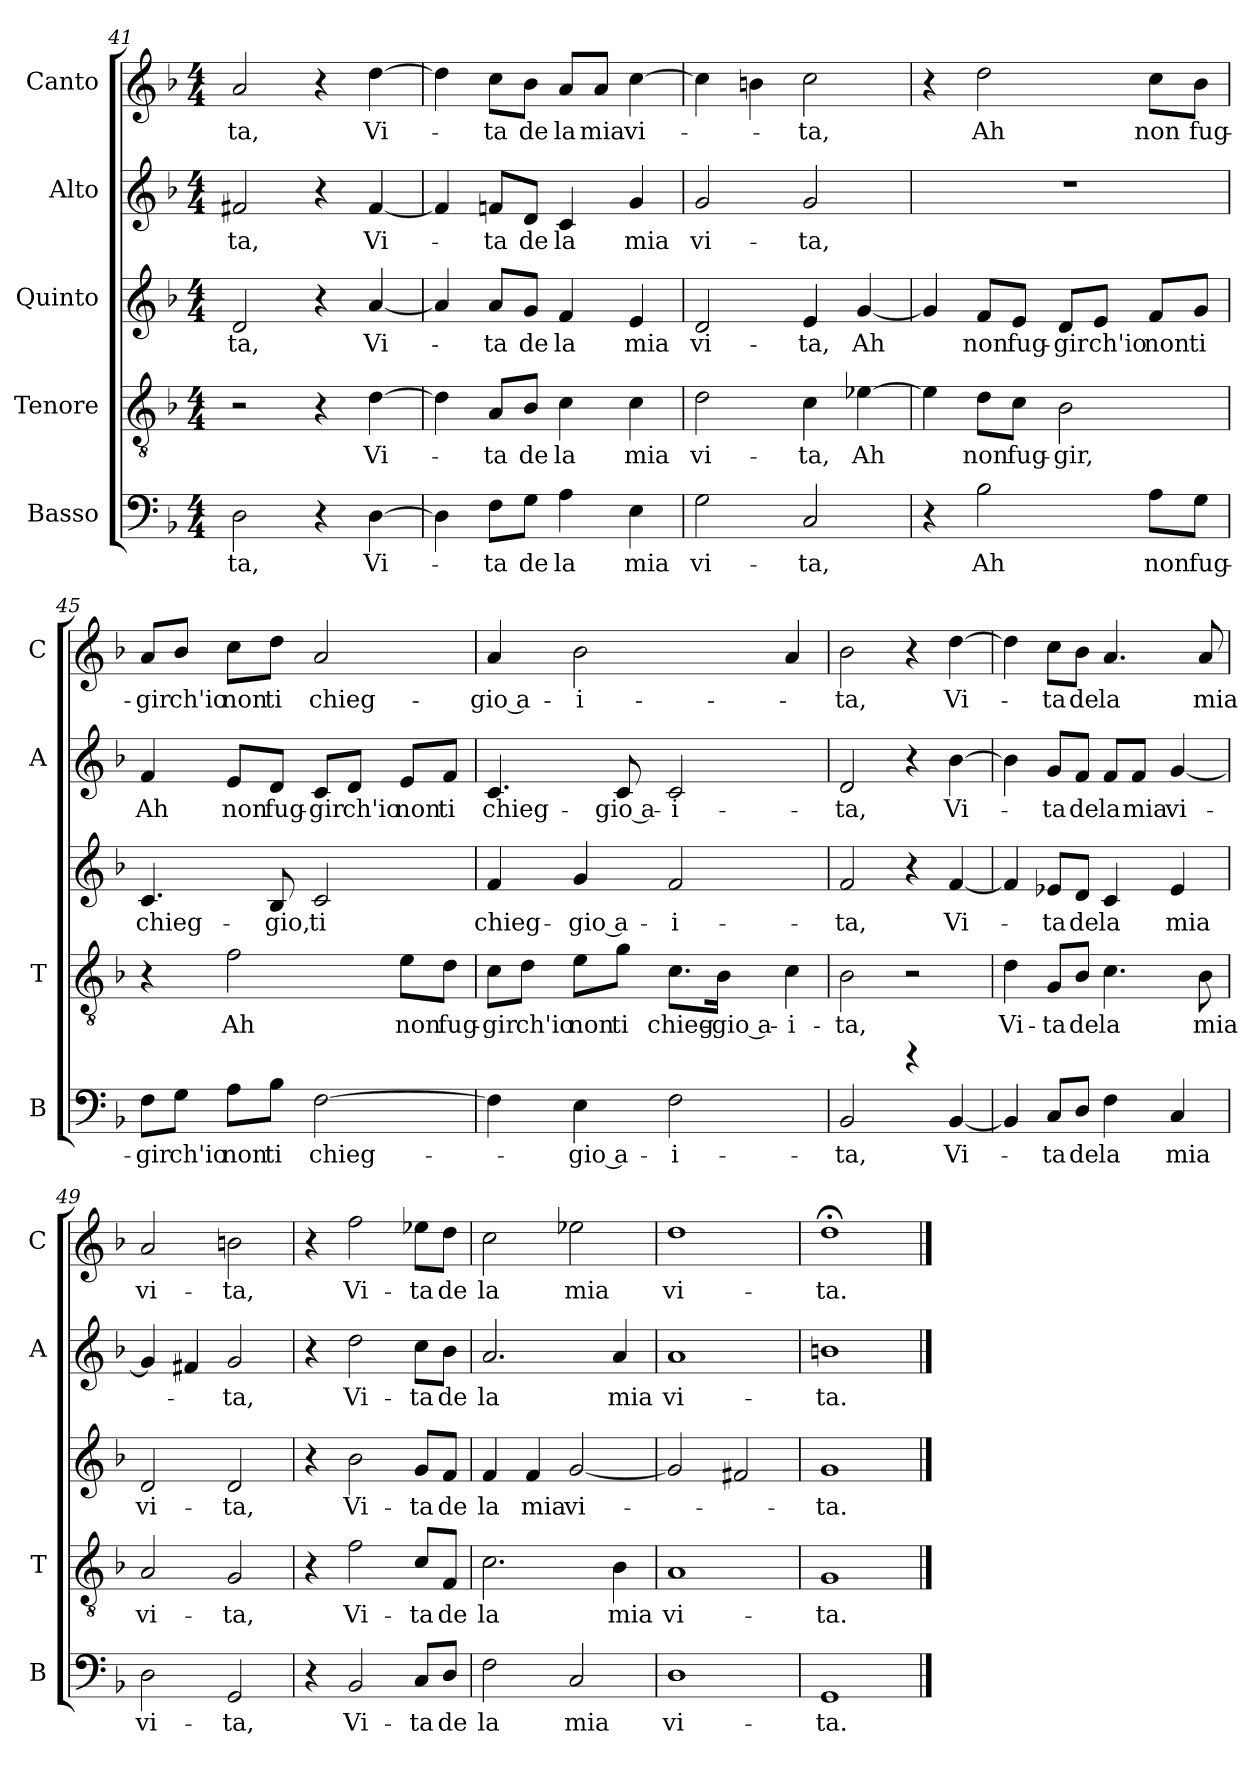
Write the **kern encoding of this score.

**kern	**text	**kern	**text	**kern	**text	**kern	**text	**kern	**text
*part5	*part5	*part4	*part4	*part3	*part3	*part2	*part2	*part1	*part1
*staff5	*staff5	*staff4	*staff4	*staff3	*staff3	*staff2	*staff2	*staff1	*staff1
*I"Basso	*	*I"Tenore	*	*I"Quinto	*	*I"Alto	*	*I"Canto	*
*I'B	*	*I'T	*	*	*	*I'A	*	*I'C	*
*clefF4	*	*clefGv2	*	*clefG2	*	*clefG2	*	*clefG2	*
*k[b-]	*	*k[b-]	*	*k[b-]	*	*k[b-]	*	*k[b-]	*
*F:	*	*F:	*	*F:	*	*F:	*	*F:	*
*M4/4	*	*M4/4	*	*M4/4	*	*M4/4	*	*M4/4	*
=41	=41	=41	=41	=41	=41	=41	=41	=41	=41
!	!LO:LY:b	!	!	!	!LO:LY:b	!	!LO:LY:b	!	!LO:LY:b
2D\	-ta,	2r	.	2d/	-ta,	2f#X/	-ta,	2a/	-ta,
4r	.	4r	.	4r	.	4r	.	4r	.
!	!LO:LY:b	!	!LO:LY:b	!	!LO:LY:b	!	!LO:LY:b	!	!LO:LY:b
[4D\	Vi-	[4d\	Vi-	[4a/	Vi-	[4f#/	Vi-	[4dd\	Vi-
!!LO:LB:g=z
=42	=42	=42	=42	=42	=42	=42	=42	=42	=42
4D\]	.	4d\]	.	4a/]	.	4f#/]	.	4dd\]	.
!	!LO:LY:b	!	!LO:LY:b	!	!LO:LY:b	!	!LO:LY:b	!	!LO:LY:b
8F\L	-ta	8A/L	-ta	8a/L	-ta	8fn/L	-ta	8cc\L	-ta
!	!LO:LY:b	!	!LO:LY:b	!	!LO:LY:b	!	!LO:LY:b	!	!LO:LY:b
8G\J	de	8B-/J	de	8g/J	de	8d/J	de	8b-\J	de
!	!LO:LY:b	!	!LO:LY:b	!	!LO:LY:b	!	!LO:LY:b	!	!LO:LY:b
4A\	la	4c\	la	4f/	la	4c/	la	8a/L	la
!	!	!	!	!	!	!	!	!	!LO:LY:b
.	.	.	.	.	.	.	.	8a/J	mia
!	!LO:LY:b	!	!LO:LY:b	!	!LO:LY:b	!	!LO:LY:b	!	!LO:LY:b
4E\	mia	4c\	mia	4e/	mia	4g/	mia	[4cc\	vi-
=43	=43	=43	=43	=43	=43	=43	=43	=43	=43
!	!LO:LY:b	!	!LO:LY:b	!	!LO:LY:b	!	!LO:LY:b	!	!
2G\	vi-	2d\	vi-	2d/	vi-	2g/	vi-	4cc\]	.
.	.	.	.	.	.	.	.	4bn\	.
!	!LO:LY:b	!	!LO:LY:b	!	!LO:LY:b	!	!LO:LY:b	!	!LO:LY:b
2C/	-ta,	4c\	-ta,	4e/	-ta,	2g/	-ta,	2cc\	-ta,
!	!	!	!LO:LY:b	!	!LO:LY:b	!	!	!	!
.	.	[4e-X\	Ah	[4g/	Ah	.	.	.	.
=44	=44	=44	=44	=44	=44	=44	=44	=44	=44
4r	.	4e-\]	.	4g/]	.	1r	.	4r	.
!	!LO:LY:b	!	!LO:LY:b	!	!LO:LY:b	!	!	!	!LO:LY:b
2B-\	Ah	8d\L	non	8f/L	non	.	.	2dd\	Ah
!	!	!	!LO:LY:b	!	!LO:LY:b	!	!	!	!
.	.	8c\J	fug-	8e/J	fug-	.	.	.	.
!	!	!	!LO:LY:b	!	!LO:LY:b	!	!	!	!
.	.	2B-\	-gir,	8d/L	-gir	.	.	.	.
!	!	!	!	!	!LO:LY:b	!	!	!	!
.	.	.	.	8e/J	ch'io	.	.	.	.
!	!LO:LY:b	!	!	!	!LO:LY:b	!	!	!	!LO:LY:b
8A\L	non	.	.	8f/L	non	.	.	8cc\L	non
!	!LO:LY:b	!	!	!	!LO:LY:b	!	!	!	!LO:LY:b
8G\J	fug-	.	.	8g/J	ti	.	.	8b-\J	fug-
=45	=45	=45	=45	=45	=45	=45	=45	=45	=45
!	!LO:LY:b	!	!	!	!LO:LY:b	!	!LO:LY:b	!	!LO:LY:b
8F\L	-gir	4r	.	4.c/	chieg-	4f/	Ah	8a/L	-gir
!	!LO:LY:b	!	!	!	!	!	!	!	!LO:LY:b
8G\J	ch'io	.	.	.	.	.	.	8b-/J	ch'io
!	!LO:LY:b	!	!LO:LY:b	!	!	!	!LO:LY:b	!	!LO:LY:b
8A\L	non	2f\	Ah	.	.	8e/L	non	8cc\L	non
!	!LO:LY:b	!	!	!	!LO:LY:b	!	!LO:LY:b	!	!LO:LY:b
8B-\J	ti	.	.	8B-/	-gio,	8d/J	fug-	8dd\J	ti
!	!LO:LY:b	!	!	!	!LO:LY:b	!	!LO:LY:b	!	!LO:LY:b
[2F\	chieg-	.	.	2c/	ti	8c/L	-gir	2a/	chieg-
!	!	!	!	!	!	!	!LO:LY:b	!	!
.	.	.	.	.	.	8d/J	ch'io	.	.
!	!	!	!LO:LY:b	!	!	!	!LO:LY:b	!	!
.	.	8e\L	non	.	.	8e/L	non	.	.
!	!	!	!LO:LY:b	!	!	!	!LO:LY:b	!	!
.	.	8d\J	fug-	.	.	8f/J	ti	.	.
!!LO:PB:g=z
=46	=46	=46	=46	=46	=46	=46	=46	=46	=46
!	!	!	!LO:LY:b	!	!LO:LY:b	!	!LO:LY:b	!	!LO:LY:b
4F\]	.	8c\L	-gir	4f/	chieg-	4.c/	chieg-	4a/	-gio a-
!	!	!	!LO:LY:b	!	!	!	!	!	!
.	.	8d\J	ch'io	.	.	.	.	.	.
!	!LO:LY:b	!	!LO:LY:b	!	!LO:LY:b	!	!	!	!LO:LY:b
4E\	-gio a-	8e\L	non	4g/	-gio a-	.	.	2b-\	-i-
!	!	!	!LO:LY:b	!	!	!	!LO:LY:b	!	!
.	.	8g\J	ti	.	.	8c/	-gio a-	.	.
!	!LO:LY:b	!	!LO:LY:b	!	!LO:LY:b	!	!LO:LY:b	!	!
2F\	-i-	8.c\L	chieg-	2f/	-i-	2c/	-i-	.	.
!	!	!	!LO:LY:b	!	!	!	!	!	!
.	.	16B-\Jk	-gio a-	.	.	.	.	.	.
!	!	!	!LO:LY:b	!	!	!	!	!	!
.	.	4c\	-i-	.	.	.	.	4a/	.
=47	=47	=47	=47	=47	=47	=47	=47	=47	=47
!	!LO:LY:b	!	!LO:LY:b	!	!LO:LY:b	!	!LO:LY:b	!	!LO:LY:b
2BB-/	-ta,	2B-\	-ta,	2f/	-ta,	2d/	-ta,	2b-\	-ta,
4rf	.	2r	.	4r	.	4r	.	4r	.
!	!LO:LY:b	!	!	!	!LO:LY:b	!	!LO:LY:b	!	!LO:LY:b
[4BB-/	Vi-	.	.	[4f/	Vi-	[4b-\	Vi-	[4dd\	Vi-
=48	=48	=48	=48	=48	=48	=48	=48	=48	=48
!	!	!	!LO:LY:b	!	!	!	!	!	!
4BB-/]	.	4d\	Vi-	4f/]	.	4b-\]	.	4dd\]	.
!	!LO:LY:b	!	!LO:LY:b	!	!LO:LY:b	!	!LO:LY:b	!	!LO:LY:b
8C/L	-ta	8G/L	-ta	8e-X/L	-ta	8g/L	-ta	8cc\L	-ta
!	!LO:LY:b	!	!LO:LY:b	!	!LO:LY:b	!	!LO:LY:b	!	!LO:LY:b
8D/J	de	8B-/J	de	8d/J	de	8f/J	de	8b-\J	de
!	!LO:LY:b	!	!LO:LY:b	!	!LO:LY:b	!	!LO:LY:b	!	!LO:LY:b
4F\	la	4.c\	la	4c/	la	8f/L	la	4.a/	la
!	!	!	!	!	!	!	!LO:LY:b	!	!
.	.	.	.	.	.	8f/J	mia	.	.
!	!LO:LY:b	!	!	!	!LO:LY:b	!	!LO:LY:b	!	!
4C/	mia	.	.	4e-/	mia	[4g/	vi-	.	.
!	!	!	!LO:LY:b	!	!	!	!	!	!LO:LY:b
.	.	8B-\	mia	.	.	.	.	8a/	mia
=49	=49	=49	=49	=49	=49	=49	=49	=49	=49
!	!LO:LY:b	!	!LO:LY:b	!	!LO:LY:b	!	!	!	!LO:LY:b
2D\	vi-	2A/	vi-	2d/	vi-	4g/]	.	2a/	vi-
.	.	.	.	.	.	4f#X/	.	.	.
!	!LO:LY:b	!	!LO:LY:b	!	!LO:LY:b	!	!LO:LY:b	!	!LO:LY:b
2GG/	-ta,	2G/	-ta,	2d/	-ta,	2g/	-ta,	2bn\	-ta,
!!LO:LB:g=z
=50	=50	=50	=50	=50	=50	=50	=50	=50	=50
4r	.	4r	.	4r	.	4r	.	4r	.
!	!LO:LY:b	!	!LO:LY:b	!	!LO:LY:b	!	!LO:LY:b	!	!LO:LY:b
2BB-/	Vi-	2f\	Vi-	2b-\	Vi-	2dd\	Vi-	2ff\	Vi-
!	!LO:LY:b	!	!LO:LY:b	!	!LO:LY:b	!	!LO:LY:b	!	!LO:LY:b
8C/L	-ta	8c/L	-ta	8g/L	-ta	8cc\L	-ta	8ee-X\L	-ta
!	!LO:LY:b	!	!LO:LY:b	!	!LO:LY:b	!	!LO:LY:b	!	!LO:LY:b
8D/J	de	8F/J	de	8f/J	de	8b-\J	de	8dd\J	de
=51	=51	=51	=51	=51	=51	=51	=51	=51	=51
!	!LO:LY:b	!	!LO:LY:b	!	!LO:LY:b	!	!LO:LY:b	!	!LO:LY:b
2F\	la	2.c\	la	4f/	la	2.a/	la	2cc\	la
!	!	!	!	!	!LO:LY:b	!	!	!	!
.	.	.	.	4f/	mia	.	.	.	.
!	!LO:LY:b	!	!	!	!LO:LY:b	!	!	!	!LO:LY:b
2C/	mia	.	.	[2g/	vi-	.	.	2ee-X\	mia
!	!	!	!LO:LY:b	!	!	!	!LO:LY:b	!	!
.	.	4B-\	mia	.	.	4a/	mia	.	.
=52	=52	=52	=52	=52	=52	=52	=52	=52	=52
!	!LO:LY:b	!	!LO:LY:b	!	!	!	!LO:LY:b	!	!LO:LY:b
1D	vi-	1A	vi-	2g/]	.	1a	vi-	1dd	vi-
.	.	.	.	2f#X/	.	.	.	.	.
=53	=53	=53	=53	=53	=53	=53	=53	=53	=53
!	!LO:LY:b	!	!LO:LY:b	!	!LO:LY:b	!	!LO:LY:b	!	!LO:LY:b
1GG	-ta.	1G	-ta.	1g	-ta.	1bn	-ta.	1dd;<	-ta.
==	==	==	==	==	==	==	==	==	==
*-	*-	*-	*-	*-	*-	*-	*-	*-	*-
